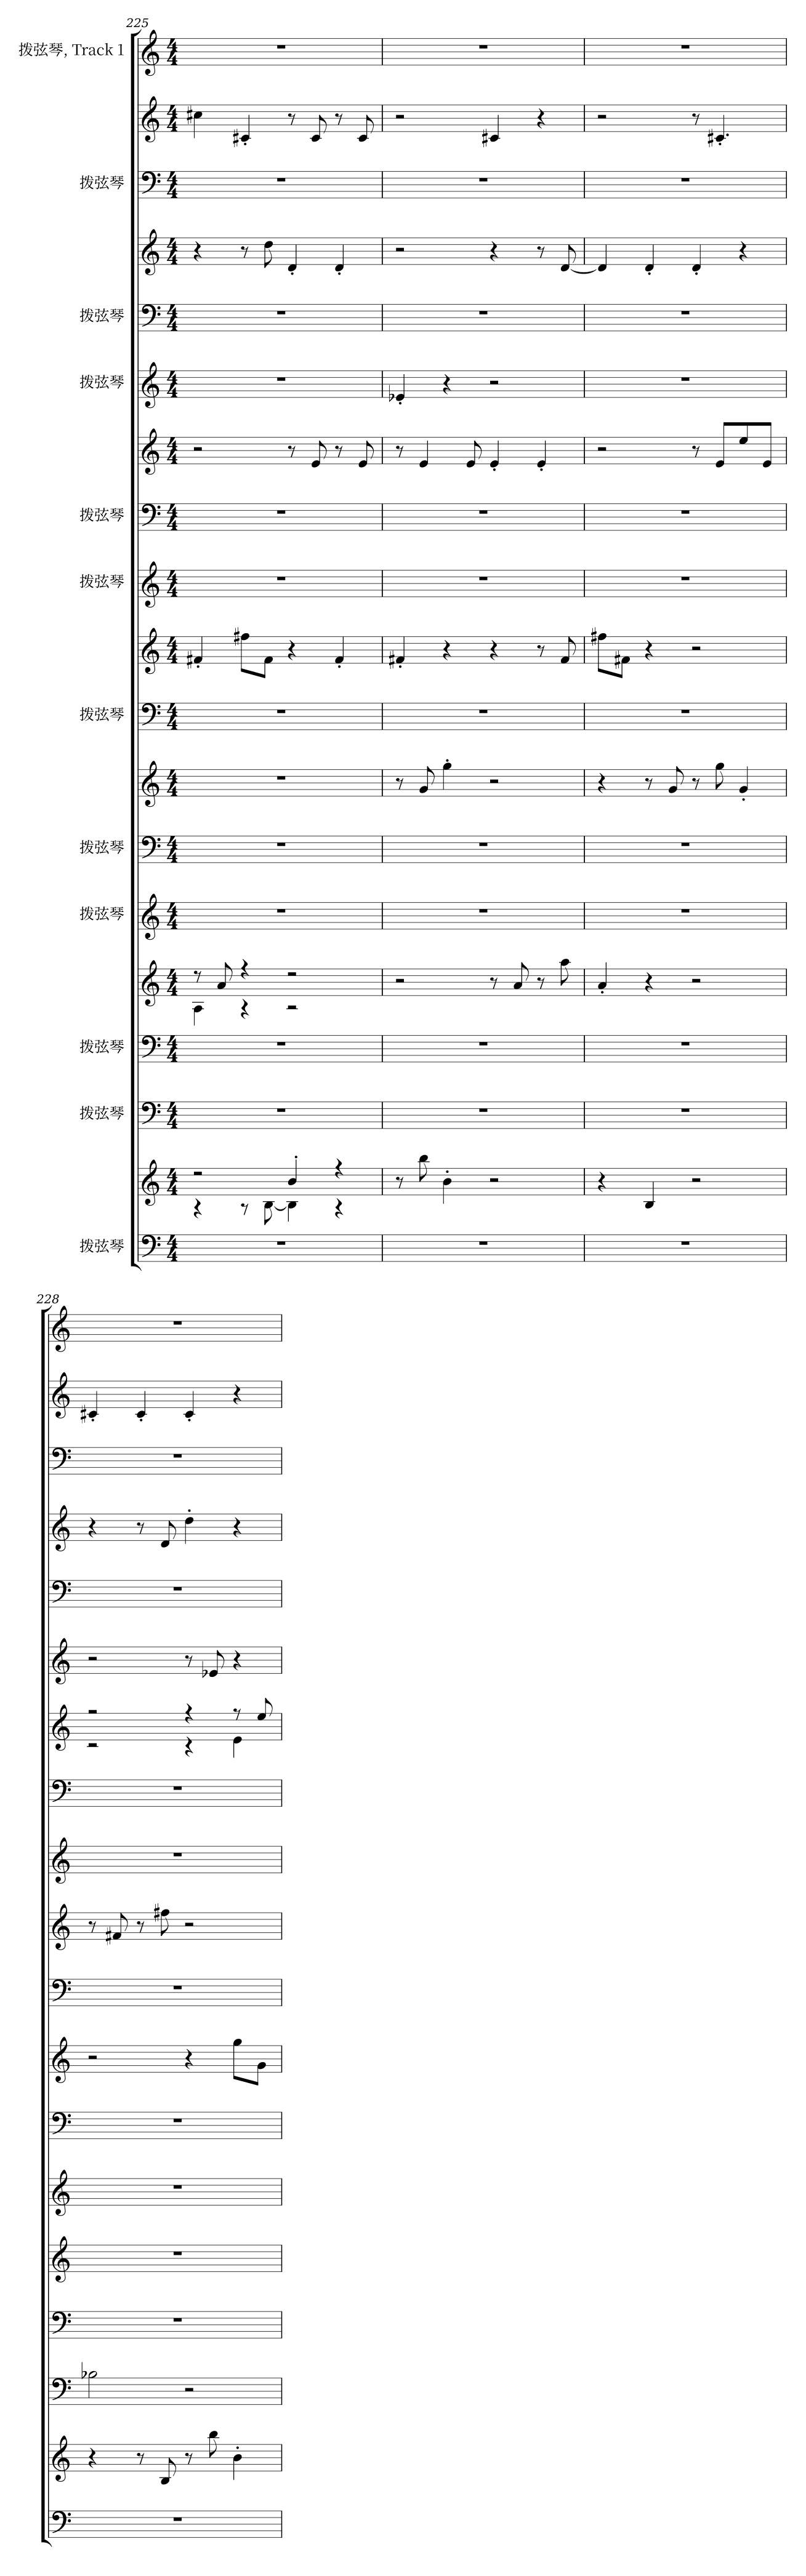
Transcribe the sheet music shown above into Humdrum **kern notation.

**kern	**kern	**kern	**kern	**kern	**kern	**kern	**kern	**kern	**kern	**kern	**kern	**kern	**kern	**kern	**kern	**kern	**kern	**kern
*part12	*part12	*part11	*part10	*part10	*part9	*part8	*part8	*part7	*part7	*part6	*part5	*part5	*part4	*part3	*part3	*part2	*part2	*part1
*staff19	*staff18	*staff17	*staff16	*staff15	*staff14	*staff13	*staff12	*staff11	*staff10	*staff9	*staff8	*staff7	*staff6	*staff5	*staff4	*staff3	*staff2	*staff1
*I"拨弦琴	*	*I"拨弦琴	*I"拨弦琴	*	*I"拨弦琴	*I"拨弦琴	*	*I"拨弦琴	*	*I"拨弦琴	*I"拨弦琴	*	*I"拨弦琴	*I"拨弦琴	*	*I"拨弦琴	*	*I"拨弦琴, Track 1
*clefF4	*clefG2	*clefF4	*clefF4	*clefG2	*clefG2	*clefF4	*clefG2	*clefF4	*clefG2	*clefG2	*clefF4	*clefG2	*clefG2	*clefF4	*clefG2	*clefF4	*clefG2	*clefG2
*k[]	*k[]	*k[]	*k[]	*k[]	*k[]	*k[]	*k[]	*k[]	*k[]	*k[]	*k[]	*k[]	*k[]	*k[]	*k[]	*k[]	*k[]	*k[]
*M4/4	*M4/4	*M4/4	*M4/4	*M4/4	*M4/4	*M4/4	*M4/4	*M4/4	*M4/4	*M4/4	*M4/4	*M4/4	*M4/4	*M4/4	*M4/4	*M4/4	*M4/4	*M4/4
=225	=225	=225	=225	=225	=225	=225	=225	=225	=225	=225	=225	=225	=225	=225	=225	=225	=225	=225
*	*^	*	*	*^	*	*	*	*	*	*	*	*	*	*	*	*	*	*
1r	2r	4r	1r	1r	8r	4A\	1r	1r	1r	1r	4f#X'/	1r	1r	2r	1r	1r	4r	1r	4cc#X\	1r
.	.	.	.	.	8a/	.	.	.	.	.	.	.	.	.	.	.	.	.	.	.
.	.	8r	.	.	4r	4r	.	.	.	.	8ff#X\L	.	.	.	.	.	8r	.	4c#X'/	.
.	.	[8B\	.	.	.	.	.	.	.	.	8f#\J	.	.	.	.	.	8dd\	.	.	.
.	4b'/	4B\]	.	.	2r	2r	.	.	.	.	4r	.	.	8r	.	.	4d'/	.	8r	.
.	.	.	.	.	.	.	.	.	.	.	.	.	.	8e/	.	.	.	.	8c#/	.
.	4r	4r	.	.	.	.	.	.	.	.	4f#'/	.	.	8r	.	.	4d'/	.	8r	.
.	.	.	.	.	.	.	.	.	.	.	.	.	.	8e/	.	.	.	.	8c#/	.
*	*v	*v	*	*	*v	*v	*	*	*	*	*	*	*	*	*	*	*	*	*	*
!!LO:PB:g=z
=226	=226	=226	=226	=226	=226	=226	=226	=226	=226	=226	=226	=226	=226	=226	=226	=226	=226	=226
1r	8r	1r	1r	2r	1r	1r	8r	1r	4f#X'/	1r	1r	8r	4e-X'/	1r	2r	1r	2r	1r
.	8bb\	.	.	.	.	.	8g/	.	.	.	.	4e/	.	.	.	.	.	.
.	4b'\	.	.	.	.	.	4gg'\	.	4r	.	.	.	4r	.	.	.	.	.
.	.	.	.	.	.	.	.	.	.	.	.	8e/	.	.	.	.	.	.
.	2r	.	.	8r	.	.	2r	.	4r	.	.	4e'/	2r	.	4r	.	4c#X/	.
.	.	.	.	8a/	.	.	.	.	.	.	.	.	.	.	.	.	.	.
.	.	.	.	8r	.	.	.	.	8r	.	.	4e'/	.	.	8r	.	4r	.
.	.	.	.	8aa\	.	.	.	.	8f#/	.	.	.	.	.	[8d/	.	.	.
=227	=227	=227	=227	=227	=227	=227	=227	=227	=227	=227	=227	=227	=227	=227	=227	=227	=227	=227
1r	4r	1r	1r	4a'/	1r	1r	4r	1r	8ff#X\L	1r	1r	2r	1r	1r	4d/]	1r	2r	1r
.	.	.	.	.	.	.	.	.	8f#X\J	.	.	.	.	.	.	.	.	.
.	4B/	.	.	4r	.	.	8r	.	4r	.	.	.	.	.	4d'/	.	.	.
.	.	.	.	.	.	.	8g/	.	.	.	.	.	.	.	.	.	.	.
.	2r	.	.	2r	.	.	8r	.	2r	.	.	8r	.	.	4d'/	.	8r	.
.	.	.	.	.	.	.	8gg\	.	.	.	.	8e/L	.	.	.	.	4.c#X'/	.
.	.	.	.	.	.	.	4g'/	.	.	.	.	8ee/	.	.	4r	.	.	.
.	.	.	.	.	.	.	.	.	.	.	.	8e/J	.	.	.	.	.	.
=228	=228	=228	=228	=228	=228	=228	=228	=228	=228	=228	=228	=228	=228	=228	=228	=228	=228	=228
*	*	*	*	*	*	*	*	*	*	*	*	*^	*	*	*	*	*	*
1r	4r	2B-X\	1r	1r	1r	1r	2r	1r	8r	1r	1r	2r	2r	2r	1r	4r	1r	4c#X'/	1r
.	.	.	.	.	.	.	.	.	8f#X/	.	.	.	.	.	.	.	.	.	.
.	8r	.	.	.	.	.	.	.	8r	.	.	.	.	.	.	8r	.	4c#'/	.
.	8B/	.	.	.	.	.	.	.	8ff#X\	.	.	.	.	.	.	8d/	.	.	.
.	8r	2r	.	.	.	.	4r	.	2r	.	.	4r	4r	8r	.	4dd'\	.	4c#'/	.
.	8bb\	.	.	.	.	.	.	.	.	.	.	.	.	8e-X/	.	.	.	.	.
.	4b'\	.	.	.	.	.	8gg\L	.	.	.	.	8r	4e\	4r	.	4r	.	4r	.
.	.	.	.	.	.	.	8g\J	.	.	.	.	8ee/	.	.	.	.	.	.	.
*	*	*	*	*	*	*	*	*	*	*	*	*v	*v	*	*	*	*	*	*
=	=	=	=	=	=	=	=	=	=	=	=	=	=	=	=	=	=	=
*-	*-	*-	*-	*-	*-	*-	*-	*-	*-	*-	*-	*-	*-	*-	*-	*-	*-	*-
